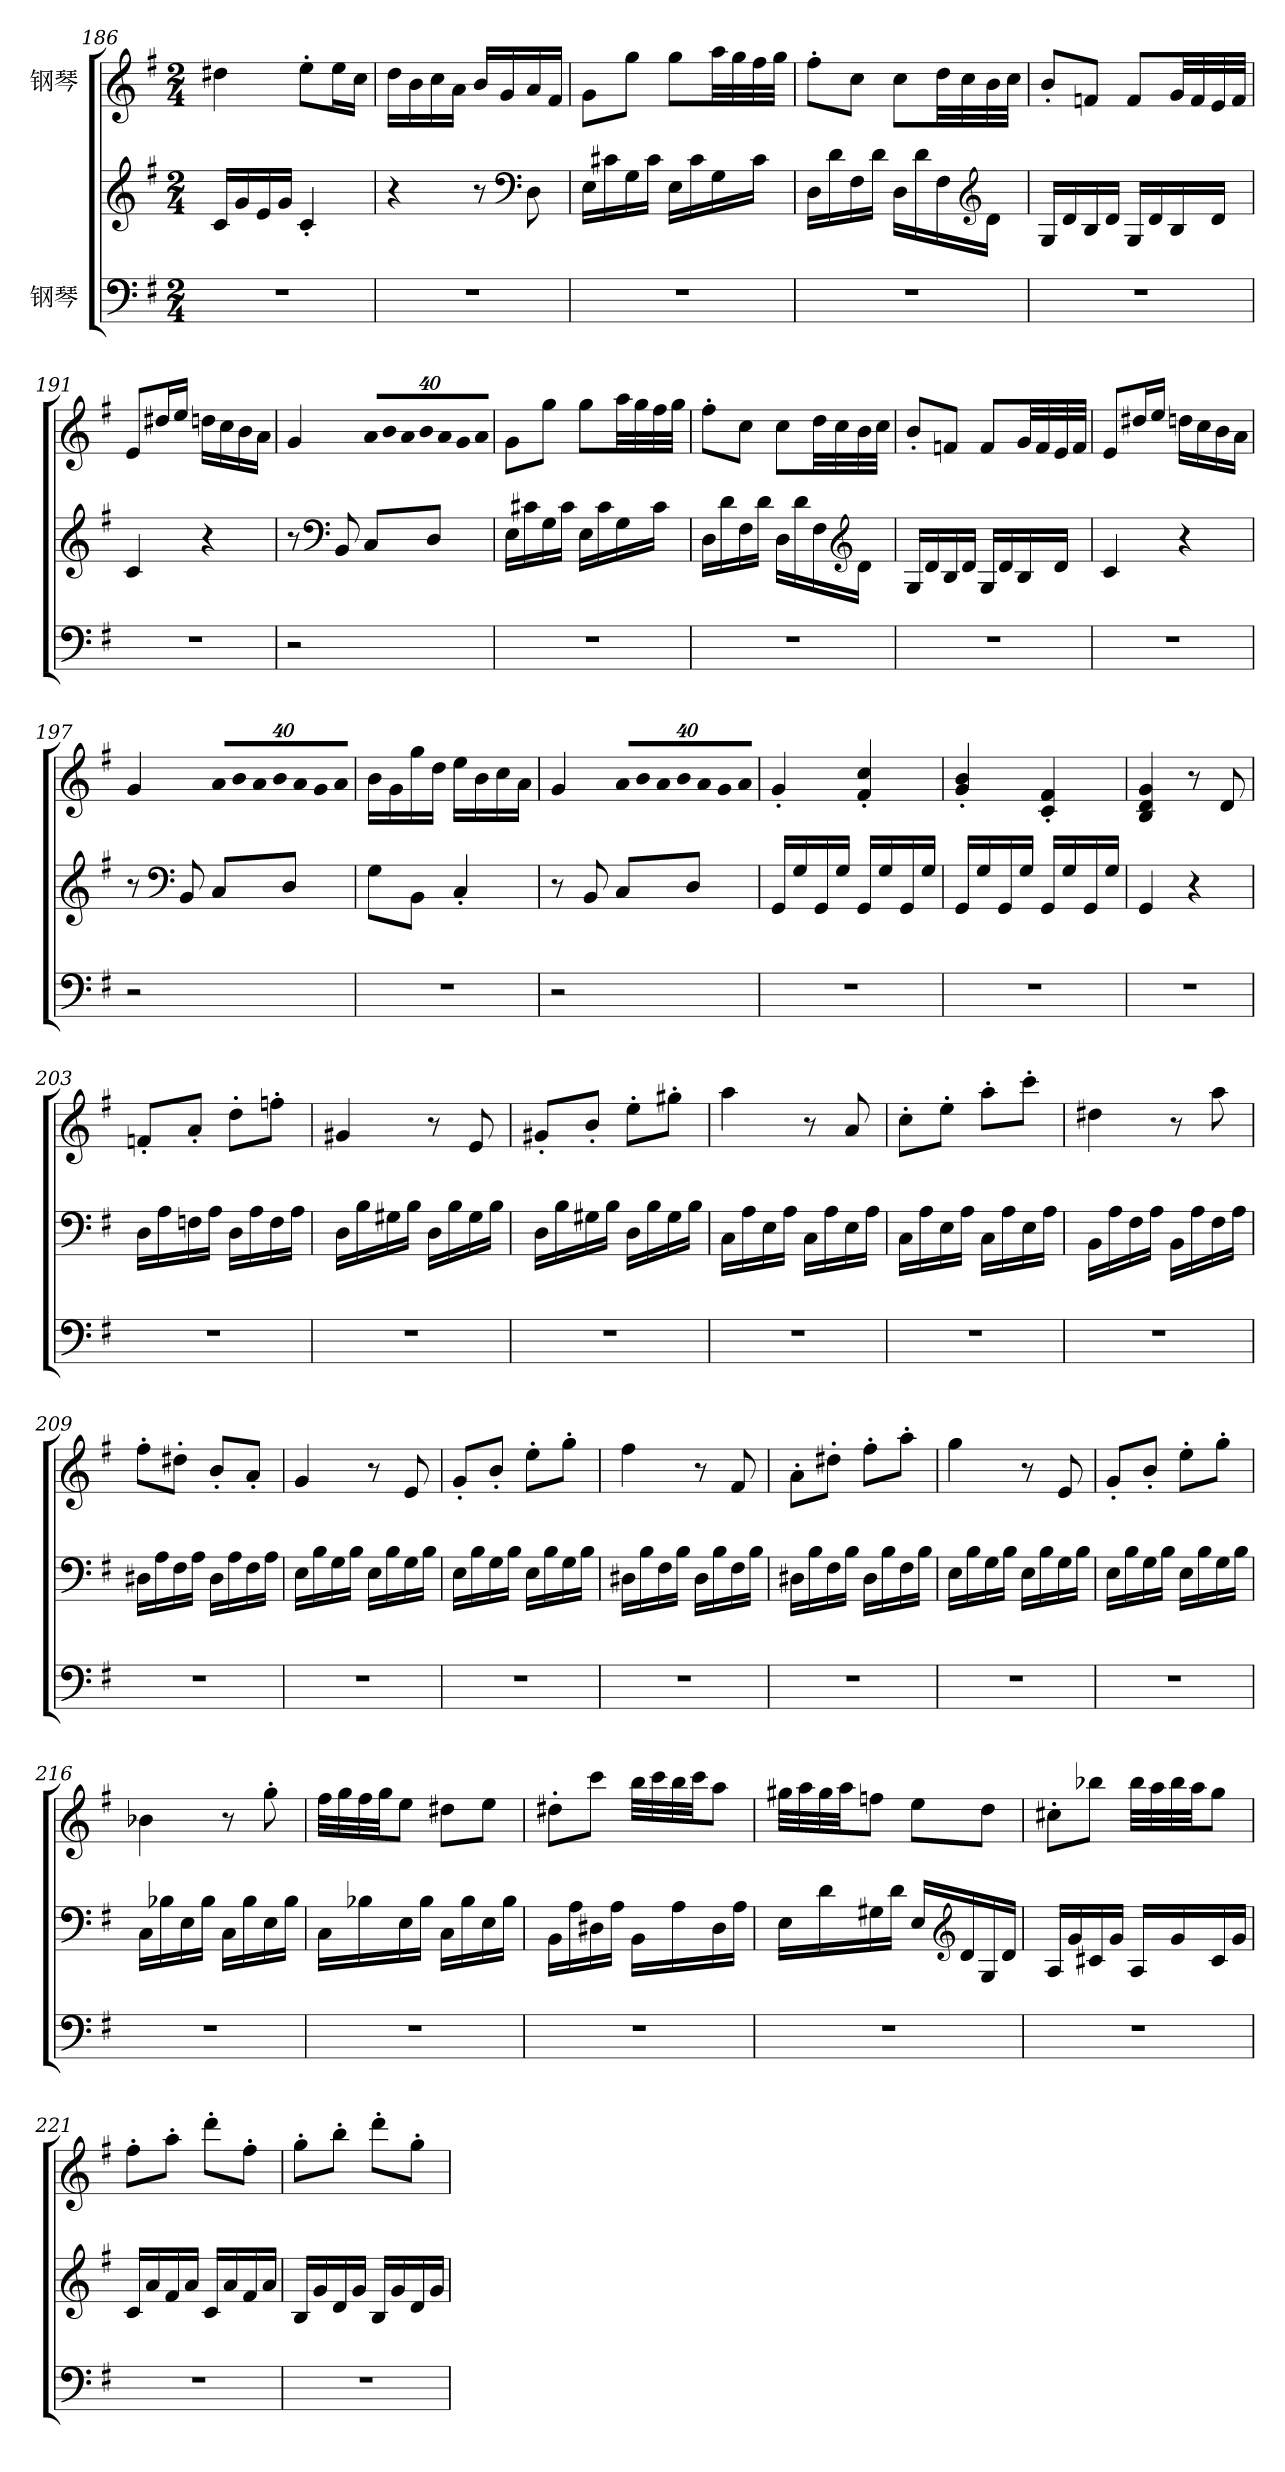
**kern	**kern	**kern
*part2	*part2	*part1
*staff3	*staff2	*staff1
*I"钢琴	*	*I"钢琴
*clefF4	*clefG2	*clefG2
*k[f#]	*k[f#]	*k[f#]
*M2/4	*M2/4	*M2/4
=186	=186	=186
2r	16c/LL	4dd#X\
.	16g/	.
.	16e/	.
.	16g/JJ	.
.	4c'/	8ee'\L
.	.	16ee\L
.	.	16cc\JJ
!!LO:PB:g=z
=187	=187	=187
2r	4r	16dd\LL
.	.	16b\
.	.	16cc\
.	.	16a\JJ
.	8r	16b/LL
.	.	16g/
*	*clefF4	*
.	8D\	16a/
.	.	16f#/JJ
=188	=188	=188
2r	16E\LL	8g\L
.	16c#X\	.
.	16G\	8gg\J
.	16c#\JJ	.
.	16E\LL	8gg\L
.	16c#\	.
.	16G\	32aa\LL
.	.	32gg\
.	16c#\JJ	32ff#\
.	.	32gg\JJJ
=189	=189	=189
2r	16D\LL	8ff#'\L
.	16d\	.
.	16F#\	8cc\J
.	16d\JJ	.
.	16D\LL	8cc\L
.	16d\	.
.	16F#\	32dd\LL
.	.	32cc\
*	*clefG2	*
.	16d\JJ	32b\
.	.	32cc\JJJ
=190	=190	=190
2r	16G/LL	8b'/L
.	16d/	.
.	16B/	8fn/J
.	16d/JJ	.
.	16G/LL	8f/L
.	16d/	.
.	16B/	32g/LL
.	.	32f/
.	16d/JJ	32e/
.	.	32f/JJJ
!!LO:LB:g=z
=191	=191	=191
2r	4c/	8e/L
.	.	16dd#X/L
.	.	16ee/JJ
.	4r	16ddn\LL
.	.	16cc\
.	.	16b\
.	.	16a\JJ
=192	=192	=192
2r	8r	4g/
*	*clefF4	*
.	8BB/	.
*	*	*Xbrackettup
!	!	!LO:N:vis=32
.	8C/L	640%23a/LLL
!	!	!LO:N:vis=32
.	.	640%23b/
!	!	!LO:N:vis=32
.	.	640%23a/
!	!	!LO:N:vis=32
.	.	640%23b/
.	8D/J	.
!	!	!LO:N:vis=32
.	.	640%23a/
!	!	!LO:N:vis=32
.	.	640%23g/
!	!	!LO:N:vis=32
.	.	640%23a/JJJ
640ryy	640ryy	.
=193	=193	=193
2r	16E\LL	8g\L
.	16c#X\	.
.	16G\	8gg\J
.	16c#\JJ	.
.	16E\LL	8gg\L
.	16c#\	.
.	16G\	32aa\LL
.	.	32gg\
.	16c#\JJ	32ff#\
.	.	32gg\JJJ
=194	=194	=194
2r	16D\LL	8ff#'\L
.	16d\	.
.	16F#\	8cc\J
.	16d\JJ	.
.	16D\LL	8cc\L
.	16d\	.
.	16F#\	32dd\LL
.	.	32cc\
*	*clefG2	*
.	16d\JJ	32b\
.	.	32cc\JJJ
!!LO:LB:g=z
=195	=195	=195
2r	16G/LL	8b'/L
.	16d/	.
.	16B/	8fn/J
.	16d/JJ	.
.	16G/LL	8f/L
.	16d/	.
.	16B/	32g/LL
.	.	32f/
.	16d/JJ	32e/
.	.	32f/JJJ
=196	=196	=196
2r	4c/	8e/L
.	.	16dd#X/L
.	.	16ee/JJ
.	4r	16ddn\LL
.	.	16cc\
.	.	16b\
.	.	16a\JJ
=197	=197	=197
2r	8r	4g/
*	*clefF4	*
.	8BB/	.
!	!	!LO:N:vis=32
.	8C/L	640%23a/LLL
!	!	!LO:N:vis=32
.	.	640%23b/
!	!	!LO:N:vis=32
.	.	640%23a/
!	!	!LO:N:vis=32
.	.	640%23b/
.	8D/J	.
!	!	!LO:N:vis=32
.	.	640%23a/
!	!	!LO:N:vis=32
.	.	640%23g/
!	!	!LO:N:vis=32
.	.	640%23a/JJJ
640ryy	640ryy	.
=198	=198	=198
2r	8G\L	16b\LL
.	.	16g\
.	8BB\J	16gg\
.	.	16dd\JJ
.	4C'/	16ee\LL
.	.	16b\
.	.	16cc\
.	.	16a\JJ
!!LO:LB:g=z
=199	=199	=199
2r	8r	4g/
.	8BB/	.
!	!	!LO:N:vis=32
.	8C/L	640%23a/LLL
!	!	!LO:N:vis=32
.	.	640%23b/
!	!	!LO:N:vis=32
.	.	640%23a/
!	!	!LO:N:vis=32
.	.	640%23b/
.	8D/J	.
!	!	!LO:N:vis=32
.	.	640%23a/
!	!	!LO:N:vis=32
.	.	640%23g/
!	!	!LO:N:vis=32
.	.	640%23a/JJJ
640ryy	640ryy	.
=200	=200	=200
2r	16GG/LL	4g'/
.	16G/	.
.	16GG/	.
.	16G/JJ	.
.	16GG/LL	4f#/' 4cc/'
.	16G/	.
.	16GG/	.
.	16G/JJ	.
=201	=201	=201
2r	16GG/LL	4g/' 4b/'
.	16G/	.
.	16GG/	.
.	16G/JJ	.
.	16GG/LL	4c/' 4f#/'
.	16G/	.
.	16GG/	.
.	16G/JJ	.
=202	=202	=202
2r	4GG/	4B/ 4d/ 4g/
.	4r	8r
.	.	8d/
=203	=203	=203
2r	16D\LL	8fn'/L
.	16A\	.
.	16Fn\	8a'/J
.	16A\JJ	.
.	16D\LL	8dd'\L
.	16A\	.
.	16F\	8ffn'\J
.	16A\JJ	.
!!LO:PB:g=z
=204	=204	=204
2r	16D\LL	4g#X/
.	16B\	.
.	16G#X\	.
.	16B\JJ	.
.	16D\LL	8r
.	16B\	.
.	16G#\	8e/
.	16B\JJ	.
=205	=205	=205
2r	16D\LL	8g#X'/L
.	16B\	.
.	16G#X\	8b'/J
.	16B\JJ	.
.	16D\LL	8ee'\L
.	16B\	.
.	16G#\	8gg#X'\J
.	16B\JJ	.
=206	=206	=206
2r	16C\LL	4aa\
.	16A\	.
.	16E\	.
.	16A\JJ	.
.	16C\LL	8r
.	16A\	.
.	16E\	8a/
.	16A\JJ	.
=207	=207	=207
2r	16C\LL	8cc'\L
.	16A\	.
.	16E\	8ee'\J
.	16A\JJ	.
.	16C\LL	8aa'\L
.	16A\	.
.	16E\	8ccc'\J
.	16A\JJ	.
!!LO:LB:g=z
=208	=208	=208
2r	16BB\LL	4dd#X\
.	16A\	.
.	16F#\	.
.	16A\JJ	.
.	16BB\LL	8r
.	16A\	.
.	16F#\	8aa\
.	16A\JJ	.
=209	=209	=209
2r	16D#X\LL	8ff#'\L
.	16A\	.
.	16F#\	8dd#X'\J
.	16A\JJ	.
.	16D#\LL	8b'/L
.	16A\	.
.	16F#\	8a'/J
.	16A\JJ	.
=210	=210	=210
2r	16E\LL	4g/
.	16B\	.
.	16G\	.
.	16B\JJ	.
.	16E\LL	8r
.	16B\	.
.	16G\	8e/
.	16B\JJ	.
=211	=211	=211
2r	16E\LL	8g'/L
.	16B\	.
.	16G\	8b'/J
.	16B\JJ	.
.	16E\LL	8ee'\L
.	16B\	.
.	16G\	8gg'\J
.	16B\JJ	.
!!LO:LB:g=z
=212	=212	=212
2r	16D#X\LL	4ff#\
.	16B\	.
.	16F#\	.
.	16B\JJ	.
.	16D#\LL	8r
.	16B\	.
.	16F#\	8f#/
.	16B\JJ	.
=213	=213	=213
2r	16D#X\LL	8a'\L
.	16B\	.
.	16F#\	8dd#X'\J
.	16B\JJ	.
.	16D#\LL	8ff#'\L
.	16B\	.
.	16F#\	8aa'\J
.	16B\JJ	.
=214	=214	=214
2r	16E\LL	4gg\
.	16B\	.
.	16G\	.
.	16B\JJ	.
.	16E\LL	8r
.	16B\	.
.	16G\	8e/
.	16B\JJ	.
=215	=215	=215
2r	16E\LL	8g'/L
.	16B\	.
.	16G\	8b'/J
.	16B\JJ	.
.	16E\LL	8ee'\L
.	16B\	.
.	16G\	8gg'\J
.	16B\JJ	.
!!LO:LB:g=z
=216	=216	=216
2r	16C\LL	4b-X\
.	16B-X\	.
.	16E\	.
.	16B-\JJ	.
.	16C\LL	8r
.	16B-\	.
.	16E\	8gg'\
.	16B-\JJ	.
=217	=217	=217
2r	16C\LL	32ff#\LLL
.	.	32gg\
.	16B-X\	32ff#\
.	.	32gg\JJ
.	16E\	8ee\J
.	16B-\JJ	.
.	16C\LL	8dd#X\L
.	16B-\	.
.	16E\	8ee\J
.	16B-\JJ	.
=218	=218	=218
2r	16BB\LL	8dd#X'\L
.	16A\	.
.	16D#X\	8ccc\J
.	16A\JJ	.
.	16BB\LL	32bb\LLL
.	.	32ccc\
.	16A\	32bb\
.	.	32ccc\JJ
.	16D#\	8aa\J
.	16A\JJ	.
!!LO:PB:g=z
=219	=219	=219
2r	16E\LL	32gg#X\LLL
.	.	32aa\
.	16d\	32gg#\
.	.	32aa\JJ
.	16G#X\	8ffn\J
.	16d\JJ	.
.	16E/LL	8ee\L
*	*clefG2	*
.	16d/	.
.	16G#/	8dd\J
.	16d/JJ	.
=220	=220	=220
2r	16A/LL	8cc#X'\L
.	16g/	.
.	16c#X/	8bb-X\J
.	16g/JJ	.
.	16A/LL	32bb-\LLL
.	.	32aa\
.	16g/	32bb-\
.	.	32aa\JJ
.	16c#/	8gg\J
.	16g/JJ	.
=221	=221	=221
2r	16c/LL	8ff#'\L
.	16a/	.
.	16f#/	8aa'\J
.	16a/JJ	.
.	16c/LL	8ddd'\L
.	16a/	.
.	16f#/	8ff#'\J
.	16a/JJ	.
=222	=222	=222
2r	16B/LL	8gg'\L
.	16g/	.
.	16d/	8bb'\J
.	16g/JJ	.
.	16B/LL	8ddd'\L
.	16g/	.
.	16d/	8gg'\J
.	16g/JJ	.
=	=	=
*-	*-	*-
